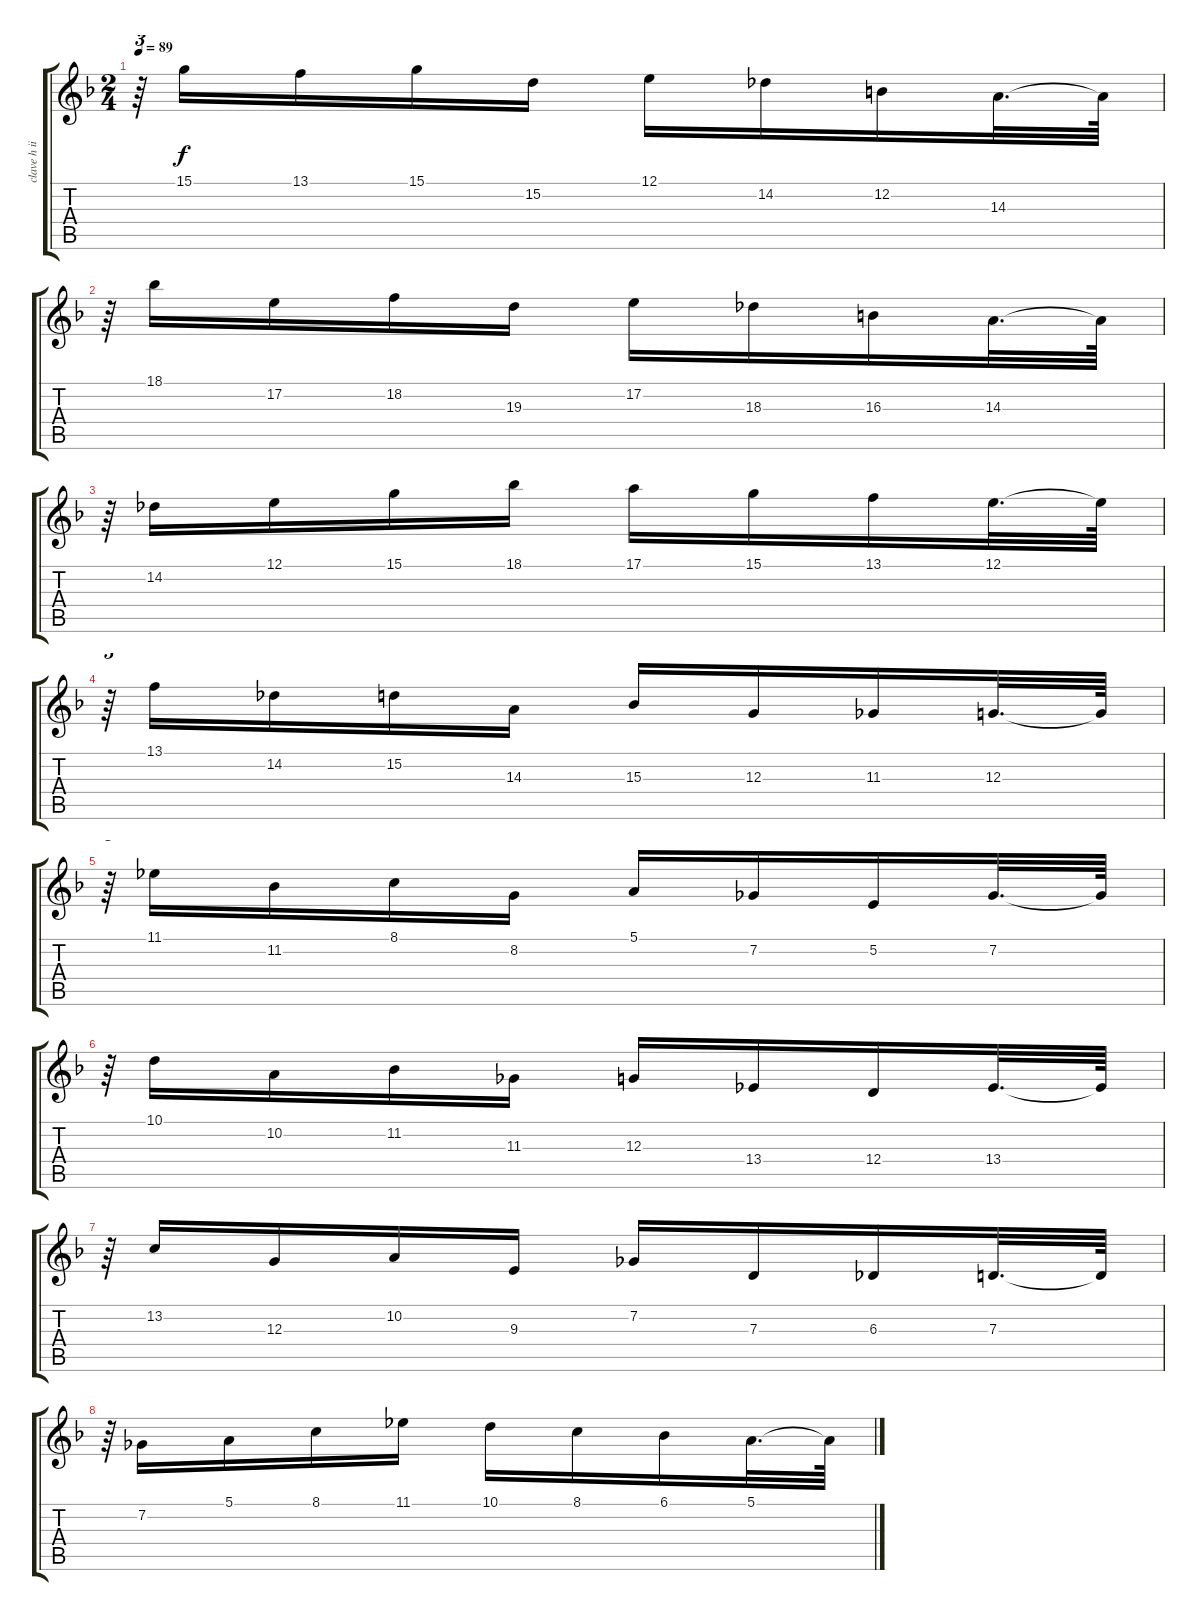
\track ("clave h iii" "clave h ii") {instrument harpsichord}
\staff {score tabs}
\tuning (E4 B3 G3 D3 A2 E2) {hide}
\ts (2 4)
\tempo 89
\clef g2
\ks dminor
r.64{tu (3 2) dy f} 15.1.16 13.1.16 15.1.16 15.2.16 12.1.16 14.2.16 12.2.16 14.3.32{d} 14.3{t}.64 |
r.64{tu (3 2)} 18.1.16 17.2.16 18.2.16 19.3.16 17.2.16 18.3.16 16.3.16 14.3.32{d} 14.3{t}.64 |
r.64{tu (3 2)} 14.2.16 12.1.16 15.1.16 18.1.16 17.1.16 15.1.16 13.1.16 12.1.32{d} 12.1{t}.64 |
r.64{tu (3 2)} 13.1.16 14.2.16 15.2.16 14.3.16 15.3.16 12.3.16 11.3.16 12.3.32{d} 12.3{t}.64 |
r.64{tu (3 2)} 11.1.16 11.2.16 8.1.16 8.2.16 5.1.16 7.2.16 5.2.16 7.2.32{d} 7.2{t}.64 |
r.64{tu (3 2)} 10.1.16 10.2.16 11.2.16 11.3.16 12.3.16 13.4.16 12.4.16 13.4.32{d} 13.4{t}.64 |
r.64{tu (3 2)} 13.2.16 12.3.16 10.2.16 9.3.16 7.2.16 7.3.16 6.3.16 7.3.32{d} 7.3{t}.64 |
r.64{tu (3 2)} 7.2.16 5.1.16 8.1.16 11.1.16 10.1.16 8.1.16 6.1.16 5.1.32{d} 5.1{t}.64
